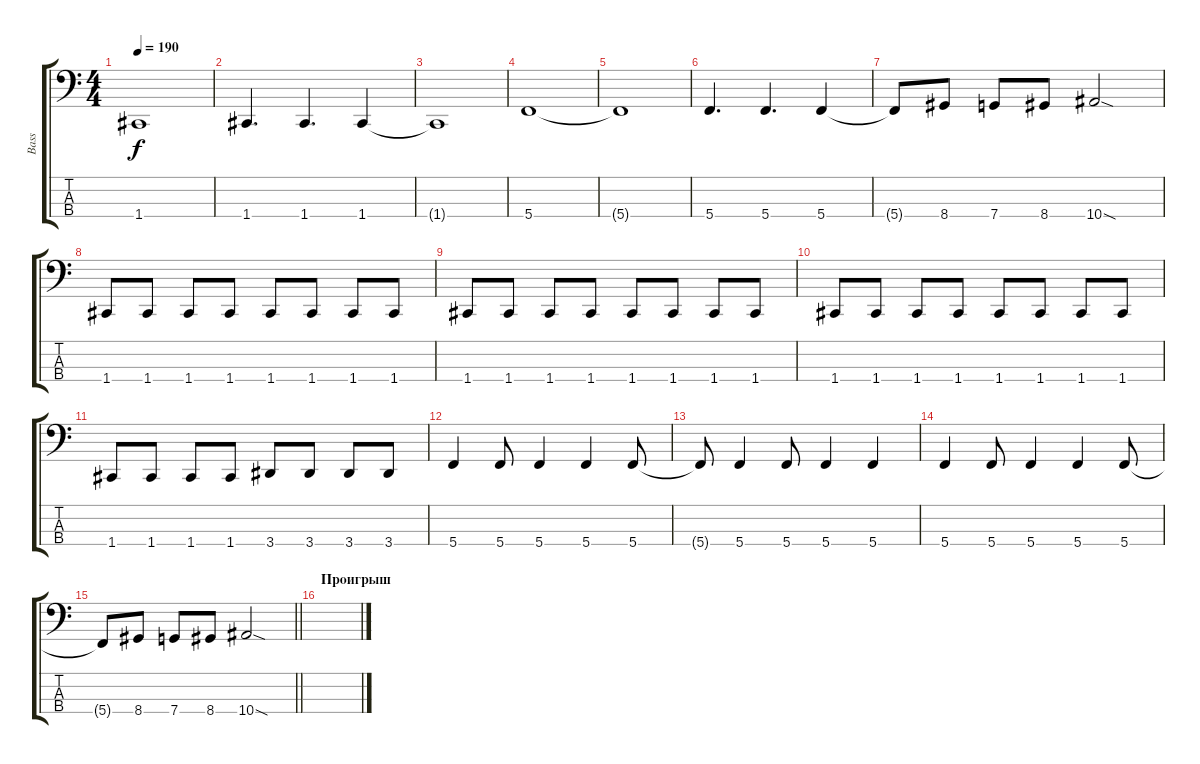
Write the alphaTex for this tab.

\track ("Bass" "Bass") {instrument electricbassfinger}
\staff {score tabs}
\tuning (F2 C2 G1 C1) {hide}
\ts (4 4)
\tempo 190
\clef f4
\ks c
1.4{t}.1{dy f} |
1.4.4{d} 1.4.4{d} 1.4.4 |
1.4{t}.1 |
5.4.1 |
5.4{t}.1 |
5.4.4{d} 5.4.4{d} 5.4.4 |
5.4{t}.8 8.4.8 7.4.8 8.4.8 10.4{sod}.2 |
1.4.8 1.4.8 1.4.8 1.4.8 1.4.8 1.4.8 1.4.8 1.4.8 |
1.4.8 1.4.8 1.4.8 1.4.8 1.4.8 1.4.8 1.4.8 1.4.8 |
1.4.8 1.4.8 1.4.8 1.4.8 1.4.8 1.4.8 1.4.8 1.4.8 |
1.4.8 1.4.8 1.4.8 1.4.8 3.4.8 3.4.8 3.4.8 3.4.8 |
5.4.4 5.4.8 5.4.4 5.4.4 5.4.8 |
5.4{t}.8 5.4.4 5.4.8 5.4.4 5.4.4 |
5.4.4 5.4.8 5.4.4 5.4.4 5.4.8 |
\barLineRight lightlight
5.4{t}.8 8.4.8 7.4.8 8.4.8 10.4{sod}.2 |
\section ("" "Проигрыш")
